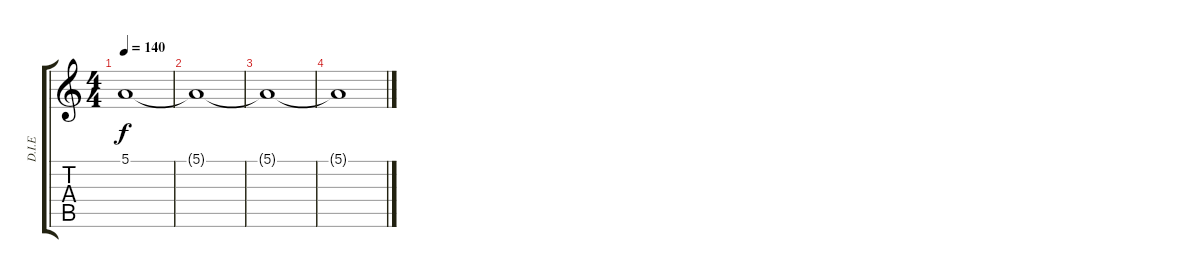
\track ("D.I.E" "D.I.E") {instrument lead2sawtooth}
\staff {score tabs}
\tuning (E4 B3 G3 D3 A2 E2) {hide}
\ts (4 4)
\tempo 140
\clef g2
\ks c
5.1{t}.1{dy f} |
5.1{t}.1 |
5.1{t}.1 |
5.1{t}.1
